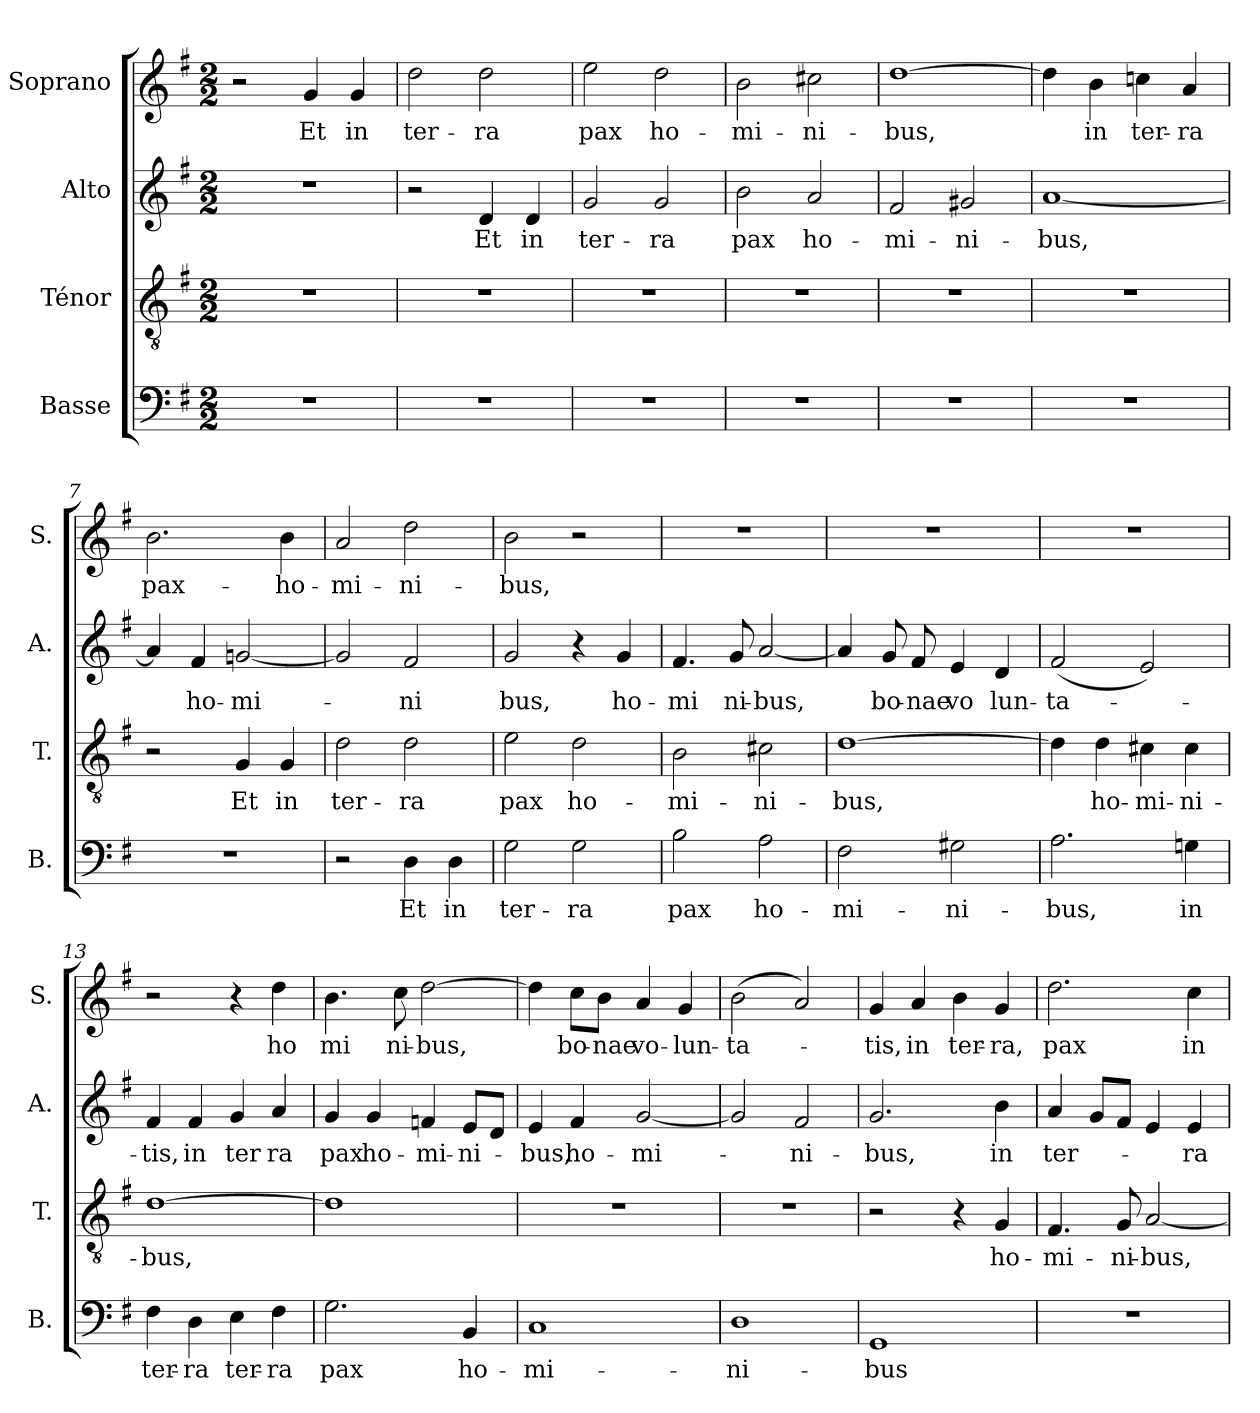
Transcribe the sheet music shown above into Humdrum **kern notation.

**kern	**text	**kern	**text	**kern	**text	**kern	**text
*part4	*part4	*part3	*part3	*part2	*part2	*part1	*part1
*staff4	*staff4	*staff3	*staff3	*staff2	*staff2	*staff1	*staff1
*I"Basse	*	*I"Ténor	*	*I"Alto	*	*I"Soprano	*
*I'B.	*	*I'T.	*	*I'A.	*	*I'S.	*
*clefF4	*	*clefGv2	*	*clefG2	*	*clefG2	*
*k[f#]	*	*k[f#]	*	*k[f#]	*	*k[f#]	*
*M2/2	*	*M2/2	*	*M2/2	*	*M2/2	*
=1	=1	=1	=1	=1	=1	=1	=1
1r	.	1r	.	1r	.	2r	.
!	!	!	!	!	!	!	!LO:LY:b
.	.	.	.	.	.	4g/	Et
!	!	!	!	!	!	!	!LO:LY:b
.	.	.	.	.	.	4g/	in
=2	=2	=2	=2	=2	=2	=2	=2
!	!	!	!	!	!	!	!LO:LY:b
1r	.	1r	.	2r	.	2dd\	ter-
!	!	!	!	!	!LO:LY:b	!	!LO:LY:b
.	.	.	.	4d/	Et	2dd\	-ra
!	!	!	!	!	!LO:LY:b	!	!
.	.	.	.	4d/	in	.	.
=3	=3	=3	=3	=3	=3	=3	=3
!	!	!	!	!	!LO:LY:b	!	!LO:LY:b
1r	.	1r	.	2g/	ter-	2ee\	pax
!	!	!	!	!	!LO:LY:b	!	!LO:LY:b
.	.	.	.	2g/	-ra	2dd\	ho-
=4	=4	=4	=4	=4	=4	=4	=4
!	!	!	!	!	!LO:LY:b	!	!LO:LY:b
1r	.	1r	.	2b\	pax	2b\	-mi-
!	!	!	!	!	!LO:LY:b	!	!LO:LY:b
.	.	.	.	2a/	ho-	2cc#X\	-ni-
=5	=5	=5	=5	=5	=5	=5	=5
!	!	!	!	!	!LO:LY:b	!	!LO:LY:b
1r	.	1r	.	2f#/	-mi-	[1dd	-bus,
!	!	!	!	!	!LO:LY:b	!	!
.	.	.	.	2g#X/	-ni-	.	.
=6	=6	=6	=6	=6	=6	=6	=6
!	!	!	!	!	!LO:LY:b	!	!
1r	.	1r	.	[1a	-bus,	4dd\]	.
!	!	!	!	!	!	!	!LO:LY:b
.	.	.	.	.	.	4b\	in
!	!	!	!	!	!	!	!LO:LY:b
.	.	.	.	.	.	4ccni\	ter-
!	!	!	!	!	!	!	!LO:LY:b
.	.	.	.	.	.	4a/	-ra
=7	=7	=7	=7	=7	=7	=7	=7
!	!	!	!	!	!	!	!LO:LY:b
1r	.	2r	.	4a/]	.	2.b\	pax-
!	!	!	!	!	!LO:LY:b	!	!
.	.	.	.	4f#/	ho-	.	.
!	!	!	!LO:LY:b	!	!LO:LY:b	!	!
.	.	4G/	Et	[2gni/	-mi-	.	.
!	!	!	!LO:LY:b	!	!	!	!LO:LY:b
.	.	4G/	in	.	.	4b\	-ho-
=8	=8	=8	=8	=8	=8	=8	=8
!	!	!	!LO:LY:b	!	!	!	!LO:LY:b
2r	.	2d\	ter-	2g/]	.	2a/	-mi-
!	!LO:LY:b	!	!LO:LY:b	!	!LO:LY:b	!	!LO:LY:b
4D\	Et	2d\	-ra	2f#/	ni	2dd\	-ni-
!	!LO:LY:b	!	!	!	!	!	!
4D\	in	.	.	.	.	.	.
=9	=9	=9	=9	=9	=9	=9	=9
!	!LO:LY:b	!	!LO:LY:b	!	!LO:LY:b	!	!LO:LY:b
2G\	ter-	2e\	pax	2g/	-bus,	2b\	-bus,
!	!LO:LY:b	!	!LO:LY:b	!	!	!	!
2G\	-ra	2d\	ho-	4r	.	2r	.
!	!	!	!	!	!LO:LY:b	!	!
.	.	.	.	4g/	ho-	.	.
!!LO:LB:g=z
=10	=10	=10	=10	=10	=10	=10	=10
!	!LO:LY:b	!	!LO:LY:b	!	!LO:LY:b	!	!
2B\	pax	2B\	-mi-	4.f#/	mi	1r	.
!	!	!	!	!	!LO:LY:b	!	!
.	.	.	.	8g/	-ni-	.	.
!	!LO:LY:b	!	!LO:LY:b	!	!LO:LY:b	!	!
2A\	ho-	2c#X\	-ni-	[2a/	-bus,	.	.
=11	=11	=11	=11	=11	=11	=11	=11
!	!LO:LY:b	!	!LO:LY:b	!	!	!	!
2F#\	-mi-	[1d	-bus,	4a/]	.	1r	.
!	!	!	!	!	!LO:LY:b	!	!
.	.	.	.	8g/	bo-	.	.
!	!	!	!	!	!LO:LY:b	!	!
.	.	.	.	8f#/	-nae	.	.
!	!LO:LY:b	!	!	!	!LO:LY:b	!	!
2G#X\	-ni-	.	.	4e/	vo	.	.
!	!	!	!	!	!LO:LY:b	!	!
.	.	.	.	4d/	-lun-	.	.
=12	=12	=12	=12	=12	=12	=12	=12
!	!LO:LY:b	!	!	!	!LO:LY:b	!	!
2.A\	-bus,	4d\]	.	(2f#/	-ta-	1r	.
!	!	!	!LO:LY:b	!	!	!	!
.	.	4d\	ho-	.	.	.	.
!	!	!	!LO:LY:b	!	!	!	!
.	.	4c#X\	-mi-	2e/)	.	.	.
!	!LO:LY:b	!	!LO:LY:b	!	!	!	!
4Gni\	in	4c#\	-ni-	.	.	.	.
=13	=13	=13	=13	=13	=13	=13	=13
!	!LO:LY:b	!	!LO:LY:b	!	!LO:LY:b	!	!
4F#\	ter-	[1d	-bus,	4f#/	tis,	2r	.
!	!LO:LY:b	!	!	!	!LO:LY:b	!	!
4D\	-ra	.	.	4f#/	in	.	.
!	!LO:LY:b	!	!	!	!LO:LY:b	!	!
4E\	ter-	.	.	4g/	ter	4r	.
!	!LO:LY:b	!	!	!	!LO:LY:b	!	!LO:LY:b
4F#\	-ra	.	.	4a/	ra	4dd\	ho
=14	=14	=14	=14	=14	=14	=14	=14
!	!LO:LY:b	!	!	!	!LO:LY:b	!	!LO:LY:b
2.G\	pax	1d]	.	4g/	pax	4.b\	mi
!	!	!	!	!	!LO:LY:b	!	!
.	.	.	.	4g/	ho-	.	.
!	!	!	!	!	!	!	!LO:LY:b
.	.	.	.	.	.	8cc\	-ni-
!	!	!	!	!	!LO:LY:b	!	!LO:LY:b
.	.	.	.	4fn/	-mi-	[2dd\	-bus,
!	!LO:LY:b	!	!	!	!LO:LY:b	!	!
4BB/	ho-	.	.	8e/L	-ni-	.	.
.	.	.	.	8d/J	.	.	.
=15	=15	=15	=15	=15	=15	=15	=15
!	!LO:LY:b	!	!	!	!LO:LY:b	!	!
1C	-mi-	1r	.	4e/	-bus,	4dd\]	.
!	!	!	!	!	!LO:LY:b	!	!LO:LY:b
.	.	.	.	4f#i/	ho-	8cc\L	bo-
!	!	!	!	!	!	!	!LO:LY:b
.	.	.	.	.	.	8b\J	-nae
!	!	!	!	!	!LO:LY:b	!	!LO:LY:b
.	.	.	.	[2g/	-mi-	4a/	vo-
!	!	!	!	!	!	!	!LO:LY:b
.	.	.	.	.	.	4g/	-lun-
=16	=16	=16	=16	=16	=16	=16	=16
!	!LO:LY:b	!	!	!	!	!	!LO:LY:b
1D	-ni-	1r	.	2g/]	.	(2b\	-ta-
!	!	!	!	!	!LO:LY:b	!	!
.	.	.	.	2f#/	-ni-	2a/)	.
!!LO:LB:g=z
=17	=17	=17	=17	=17	=17	=17	=17
!	!LO:LY:b	!	!	!	!LO:LY:b	!	!LO:LY:b
1GG	-bus	2r	.	2.g/	-bus,	4g/	-tis,
!	!	!	!	!	!	!	!LO:LY:b
.	.	.	.	.	.	4a/	in
!	!	!	!	!	!	!	!LO:LY:b
.	.	4r	.	.	.	4b\	ter-
!	!	!	!LO:LY:b	!	!LO:LY:b	!	!LO:LY:b
.	.	4G/	ho-	4b\	in	4g/	-ra,
=18	=18	=18	=18	=18	=18	=18	=18
!	!	!	!LO:LY:b	!	!LO:LY:b	!	!LO:LY:b
1r	.	4.F#/	-mi-	4a/	ter-	2.dd\	pax
.	.	.	.	8g/L	.	.	.
!	!	!	!LO:LY:b	!	!	!	!
.	.	8G/	-ni-	8f#/J	.	.	.
!	!	!	!LO:LY:b	!	!	!	!
.	.	[2A/	-bus,	4e/	.	.	.
!	!	!	!	!	!LO:LY:b	!	!LO:LY:b
.	.	.	.	4e/	-ra	4cc\	in
=	=	=	=	=	=	=	=
*-	*-	*-	*-	*-	*-	*-	*-
